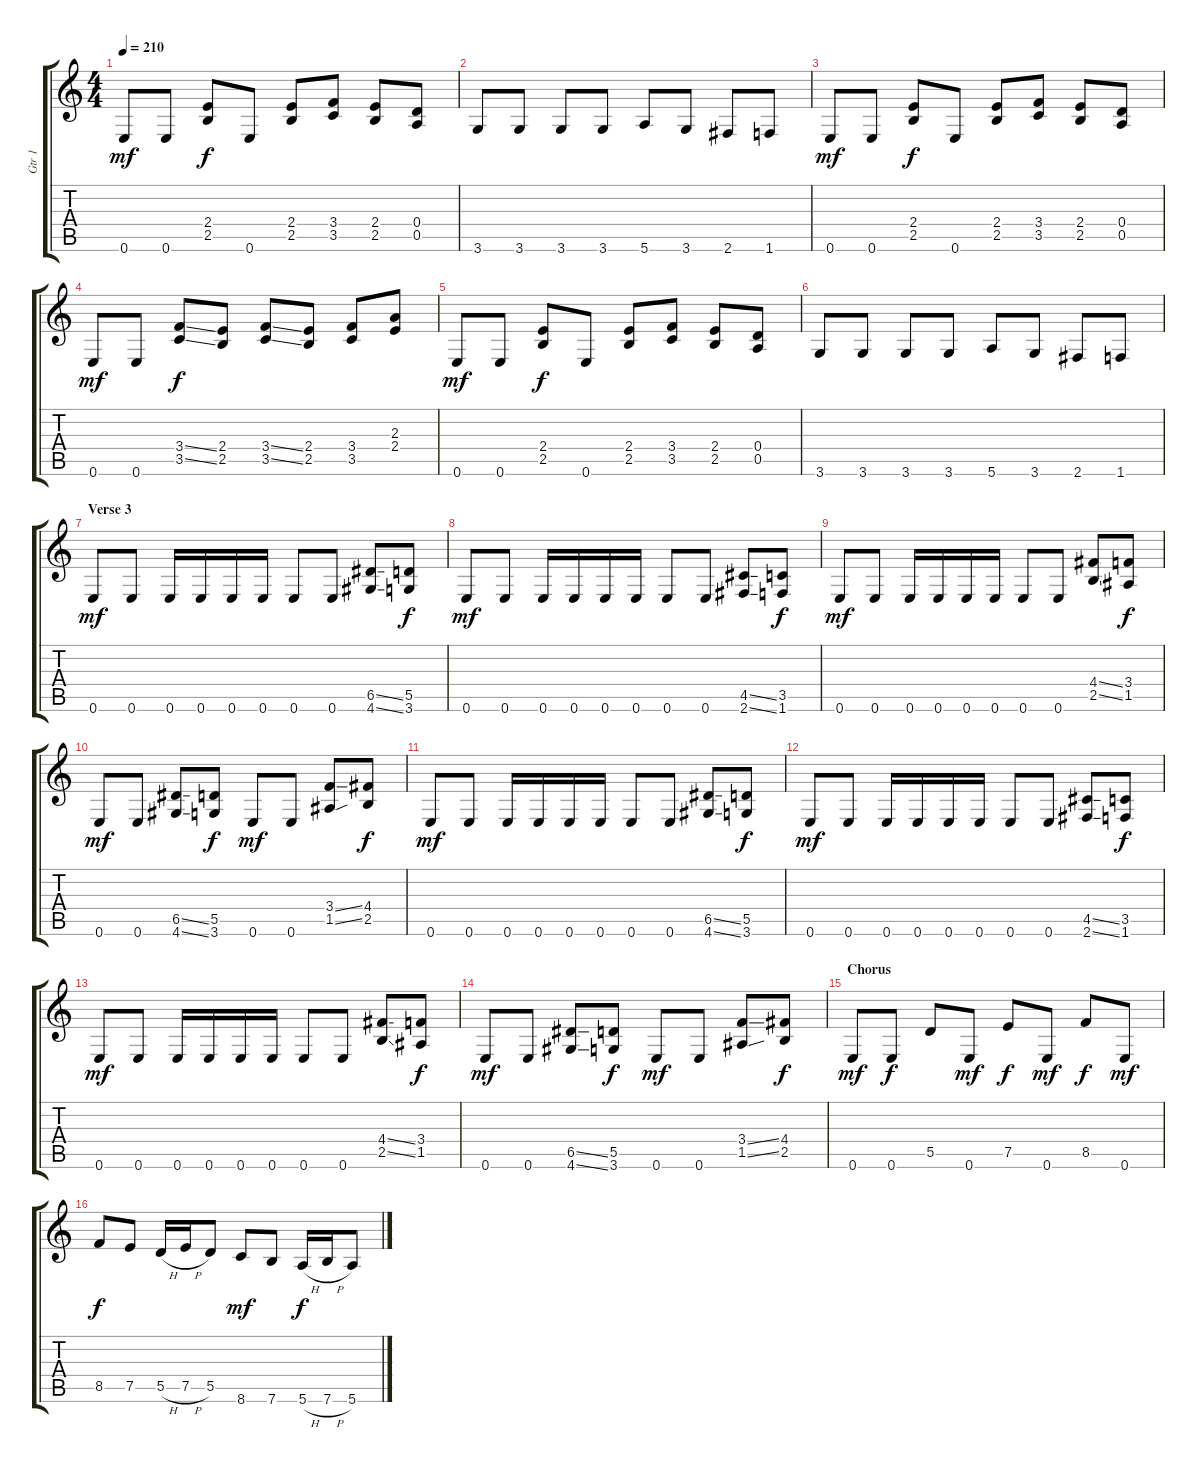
\track ("Gtr 1" "Gtr 1") {instrument distortionguitar}
\staff {score tabs}
\tuning (E4 B3 G3 D3 A2 E2) {hide}
\ts (4 4)
\tempo 210
\clef g2
\ks c
0.6.8{dy mf} 0.6.8 (2.4 2.5).8{dy f} 0.6.8 (2.4 2.5).8 (3.4 3.5).8 (2.4 2.5).8 (0.4 0.5).8 |
3.6.8 3.6.8 3.6.8 3.6.8 5.6.8 3.6.8 2.6.8 1.6.8 |
0.6.8{dy mf} 0.6.8 (2.4 2.5).8{dy f} 0.6.8 (2.4 2.5).8 (3.4 3.5).8 (2.4 2.5).8 (0.4 0.5).8 |
0.6.8{dy mf} 0.6.8 (3.4{ss} 3.5{ss}).8{dy f} (2.4 2.5).8 (3.4{ss} 3.5{ss}).8 (2.4 2.5).8 (3.4 3.5).8 (2.3 2.4).8 |
0.6.8{dy mf} 0.6.8 (2.4 2.5).8{dy f} 0.6.8 (2.4 2.5).8 (3.4 3.5).8 (2.4 2.5).8 (0.4 0.5).8 |
3.6.8 3.6.8 3.6.8 3.6.8 5.6.8 3.6.8 2.6.8 1.6.8 |
\section ("" "Verse 3")
0.6.8{dy mf} 0.6.8 0.6.16 0.6.16 0.6.16 0.6.16 0.6.8 0.6.8 (6.5{ss} 4.6{ss}).8 (5.5 3.6).8{dy f} |
0.6.8{dy mf} 0.6.8 0.6.16 0.6.16 0.6.16 0.6.16 0.6.8 0.6.8 (4.5{ss} 2.6{ss}).8 (3.5 1.6).8{dy f} |
0.6.8{dy mf} 0.6.8 0.6.16 0.6.16 0.6.16 0.6.16 0.6.8 0.6.8 (4.4{ss} 2.5{ss}).8 (3.4 1.5).8{dy f} |
0.6.8{dy mf} 0.6.8 (6.5{ss} 4.6{ss}).8 (5.5 3.6).8{dy f} 0.6.8{dy mf} 0.6.8 (3.4{ss} 1.5{ss}).8 (4.4 2.5).8{dy f} |
0.6.8{dy mf} 0.6.8 0.6.16 0.6.16 0.6.16 0.6.16 0.6.8 0.6.8 (6.5{ss} 4.6{ss}).8 (5.5 3.6).8{dy f} |
0.6.8{dy mf} 0.6.8 0.6.16 0.6.16 0.6.16 0.6.16 0.6.8 0.6.8 (4.5{ss} 2.6{ss}).8 (3.5 1.6).8{dy f} |
0.6.8{dy mf} 0.6.8 0.6.16 0.6.16 0.6.16 0.6.16 0.6.8 0.6.8 (4.4{ss} 2.5{ss}).8 (3.4 1.5).8{dy f} |
0.6.8{dy mf} 0.6.8 (6.5{ss} 4.6{ss}).8 (5.5 3.6).8{dy f} 0.6.8{dy mf} 0.6.8 (3.4{ss} 1.5{ss}).8 (4.4 2.5).8{dy f} |
\section ("" "Chorus")
0.6.8{dy mf} 0.6.8{dy f} 5.5.8 0.6.8{dy mf} 7.5.8{dy f} 0.6.8{dy mf} 8.5.8{dy f} 0.6.8{dy mf} |
8.5.8{dy f} 7.5.8 5.5{h}.16 7.5{h}.16 5.5.8 8.6.8{dy mf} 7.6.8 5.6{h}.16{dy f} 7.6{h}.16 5.6.8
